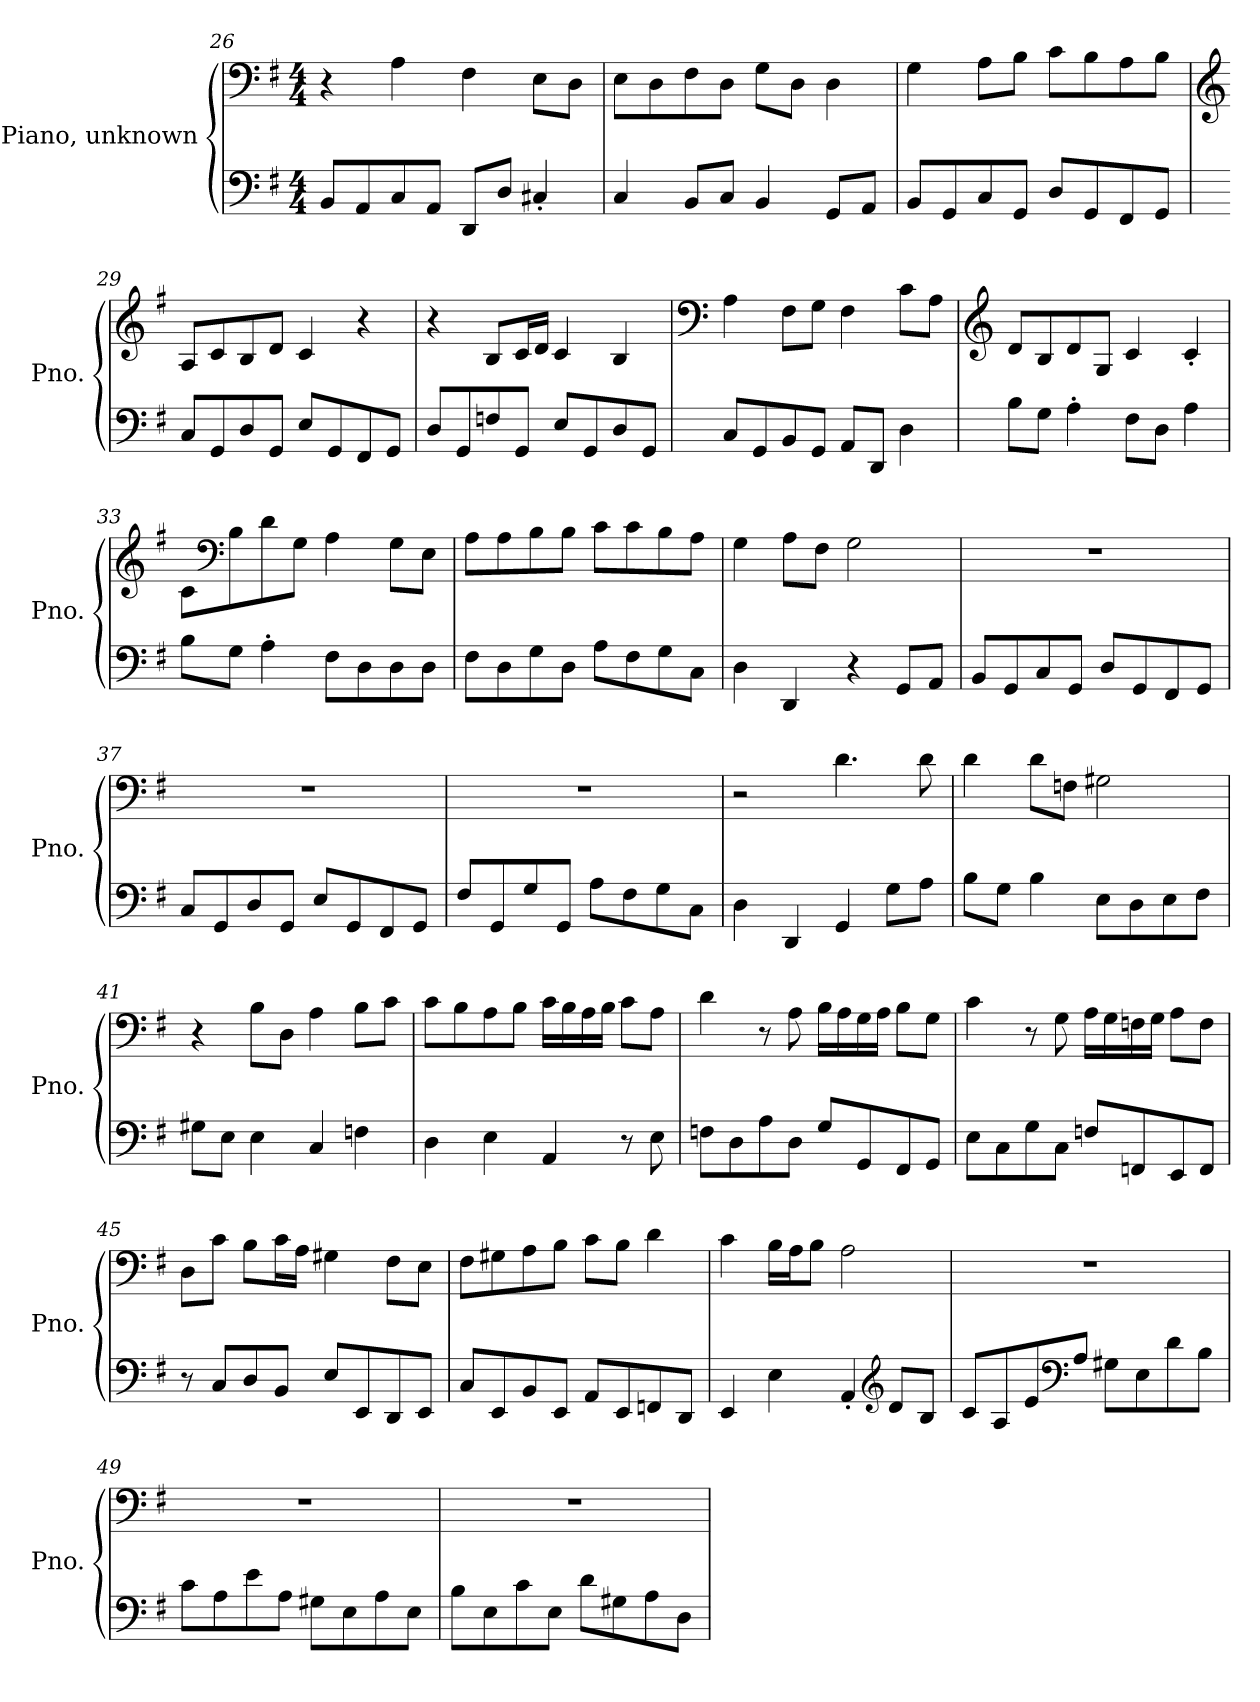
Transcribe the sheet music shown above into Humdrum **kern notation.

**kern	**kern
*part1	*part1
*staff2	*staff1
*I"Piano, unknown	*
*I'Pno.	*
*clefF4	*clefF4
*k[f#]	*k[f#]
*M4/4	*M4/4
=26	=26
8BB/L	4r
8AA/	.
8C/	4A\
8AA/J	.
8DD/L	4F#\
8D/J	.
4C#X'/	8E\L
.	8D\J
=27	=27
4C/	8E\L
.	8D\
8BB/L	8F#\
8C/J	8D\J
4BB/	8G\L
.	8D\J
8GG/L	4D\
8AA/J	.
!!LO:PB:g=z
=28	=28
8BB/L	4G\
8GG/	.
8C/	8A\L
8GG/J	8B\J
8D/L	8c\L
8GG/	8B\
8FF#/	8A\
8GG/J	8B\J
=29	=29
*	*clefG2
8C/L	8A/L
8GG/	8c/
8D/	8B/
8GG/J	8d/J
8E/L	4c/
8GG/	.
8FF#/	4r
8GG/J	.
=30	=30
8D/L	4r
8GG/	.
8Fn/	8B/L
8GG/J	16c/L
.	16d/JJ
8E/L	4c/
8GG/	.
8D/	4B/
8GG/J	.
=31	=31
*	*clefF4
8C/L	4A\
8GG/	.
8BB/	8F#\L
8GG/J	8G\J
8AA/L	4F#\
8DD/J	.
4D\	8c\L
.	8A\J
!!LO:LB:g=z
=32	=32
*	*clefG2
8B\L	8d/L
8G\J	8B/
4A'\	8d/
.	8G/J
8F#\L	4c/
8D\J	.
4A\	4c'/
=33	=33
8B\L	8c\L
*	*clefF4
8G\J	8B\
4A'\	8d\
.	8G\J
8F#\L	4A\
8D\	.
8D\	8G\L
8D\J	8E\J
=34	=34
8F#\L	8A\L
8D\	8A\
8G\	8B\
8D\J	8B\J
8A\L	8c\L
8F#\	8c\
8G\	8B\
8C\J	8A\J
=35	=35
4D\	4G\
4DD/	8A\L
.	8F#\J
4r	2G\
8GG/L	.
8AA/J	.
=36	=36
8BB/L	1r
8GG/	.
8C/	.
8GG/J	.
8D/L	.
8GG/	.
8FF#/	.
8GG/J	.
!!LO:LB:g=z
=37	=37
8C/L	1r
8GG/	.
8D/	.
8GG/J	.
8E/L	.
8GG/	.
8FF#/	.
8GG/J	.
=38	=38
8F#/L	1r
8GG/	.
8G/	.
8GG/J	.
8A\L	.
8F#\	.
8G\	.
8C\J	.
=39	=39
4D\	2r
4DD/	.
4GG/	4.d\
8G\L	.
8A\J	8d\
=40	=40
8B\L	4d\
8G\J	.
4B\	8d\L
.	8Fn\J
8E\L	2G#X\
8D\	.
8E\	.
8F#\J	.
=41	=41
8G#X\L	4r
8E\J	.
4E\	8B\L
.	8D\J
4C/	4A\
4Fn\	8B\L
.	8c\J
!!LO:LB:g=z
=42	=42
4D\	8c\L
.	8B\
4E\	8A\
.	8B\J
4AA/	16c\LL
.	16B\
.	16A\
.	16B\JJ
8r	8c\L
8E\	8A\J
=43	=43
8Fn\L	4d\
8D\	.
8A\	8r
8D\J	8A\
8G/L	16B\LL
.	16A\
8GG/	16G\
.	16A\JJ
8FF#/	8B\L
8GG/J	8G\J
=44	=44
8E\L	4c\
8C\	.
8G\	8r
8C\J	8G\
8Fn/L	16A\LL
.	16G\
8FFn/	16Fn\
.	16G\JJ
8EE/	8A\L
8FF/J	8F\J
=45	=45
8r	8D\L
8C/L	8c\J
8D/	8B\L
8BB/J	16c\L
.	16A\JJ
8E/L	4G#X\
8EE/	.
8DD/	8F#\L
8EE/J	8E\J
!!LO:LB:g=z
=46	=46
8C/L	8F#\L
8EE/	8G#X\
8BB/	8A\
8EE/J	8B\J
8AA/L	8c\L
8EE/	8B\J
8FFn/	4d\
8DD/J	.
=47	=47
4EE/	4c\
4E\	16B\LL
.	16A\J
.	8B\J
4AA'/	2A\
*clefG2	*
8d/L	.
8B/J	.
=48	=48
8c/L	1r
8A/	.
8e/	.
*clefF4	*
8A/J	.
8G#X\L	.
8E\	.
8d\	.
8B\J	.
=49	=49
8c\L	1r
8A\	.
8e\	.
8A\J	.
8G#X\L	.
8E\	.
8A\	.
8E\J	.
!!LO:LB:g=z
=50	=50
8B\L	1r
8E\	.
8c\	.
8E\J	.
8d\L	.
8G#X\	.
8A\	.
8D\J	.
=	=
*-	*-
